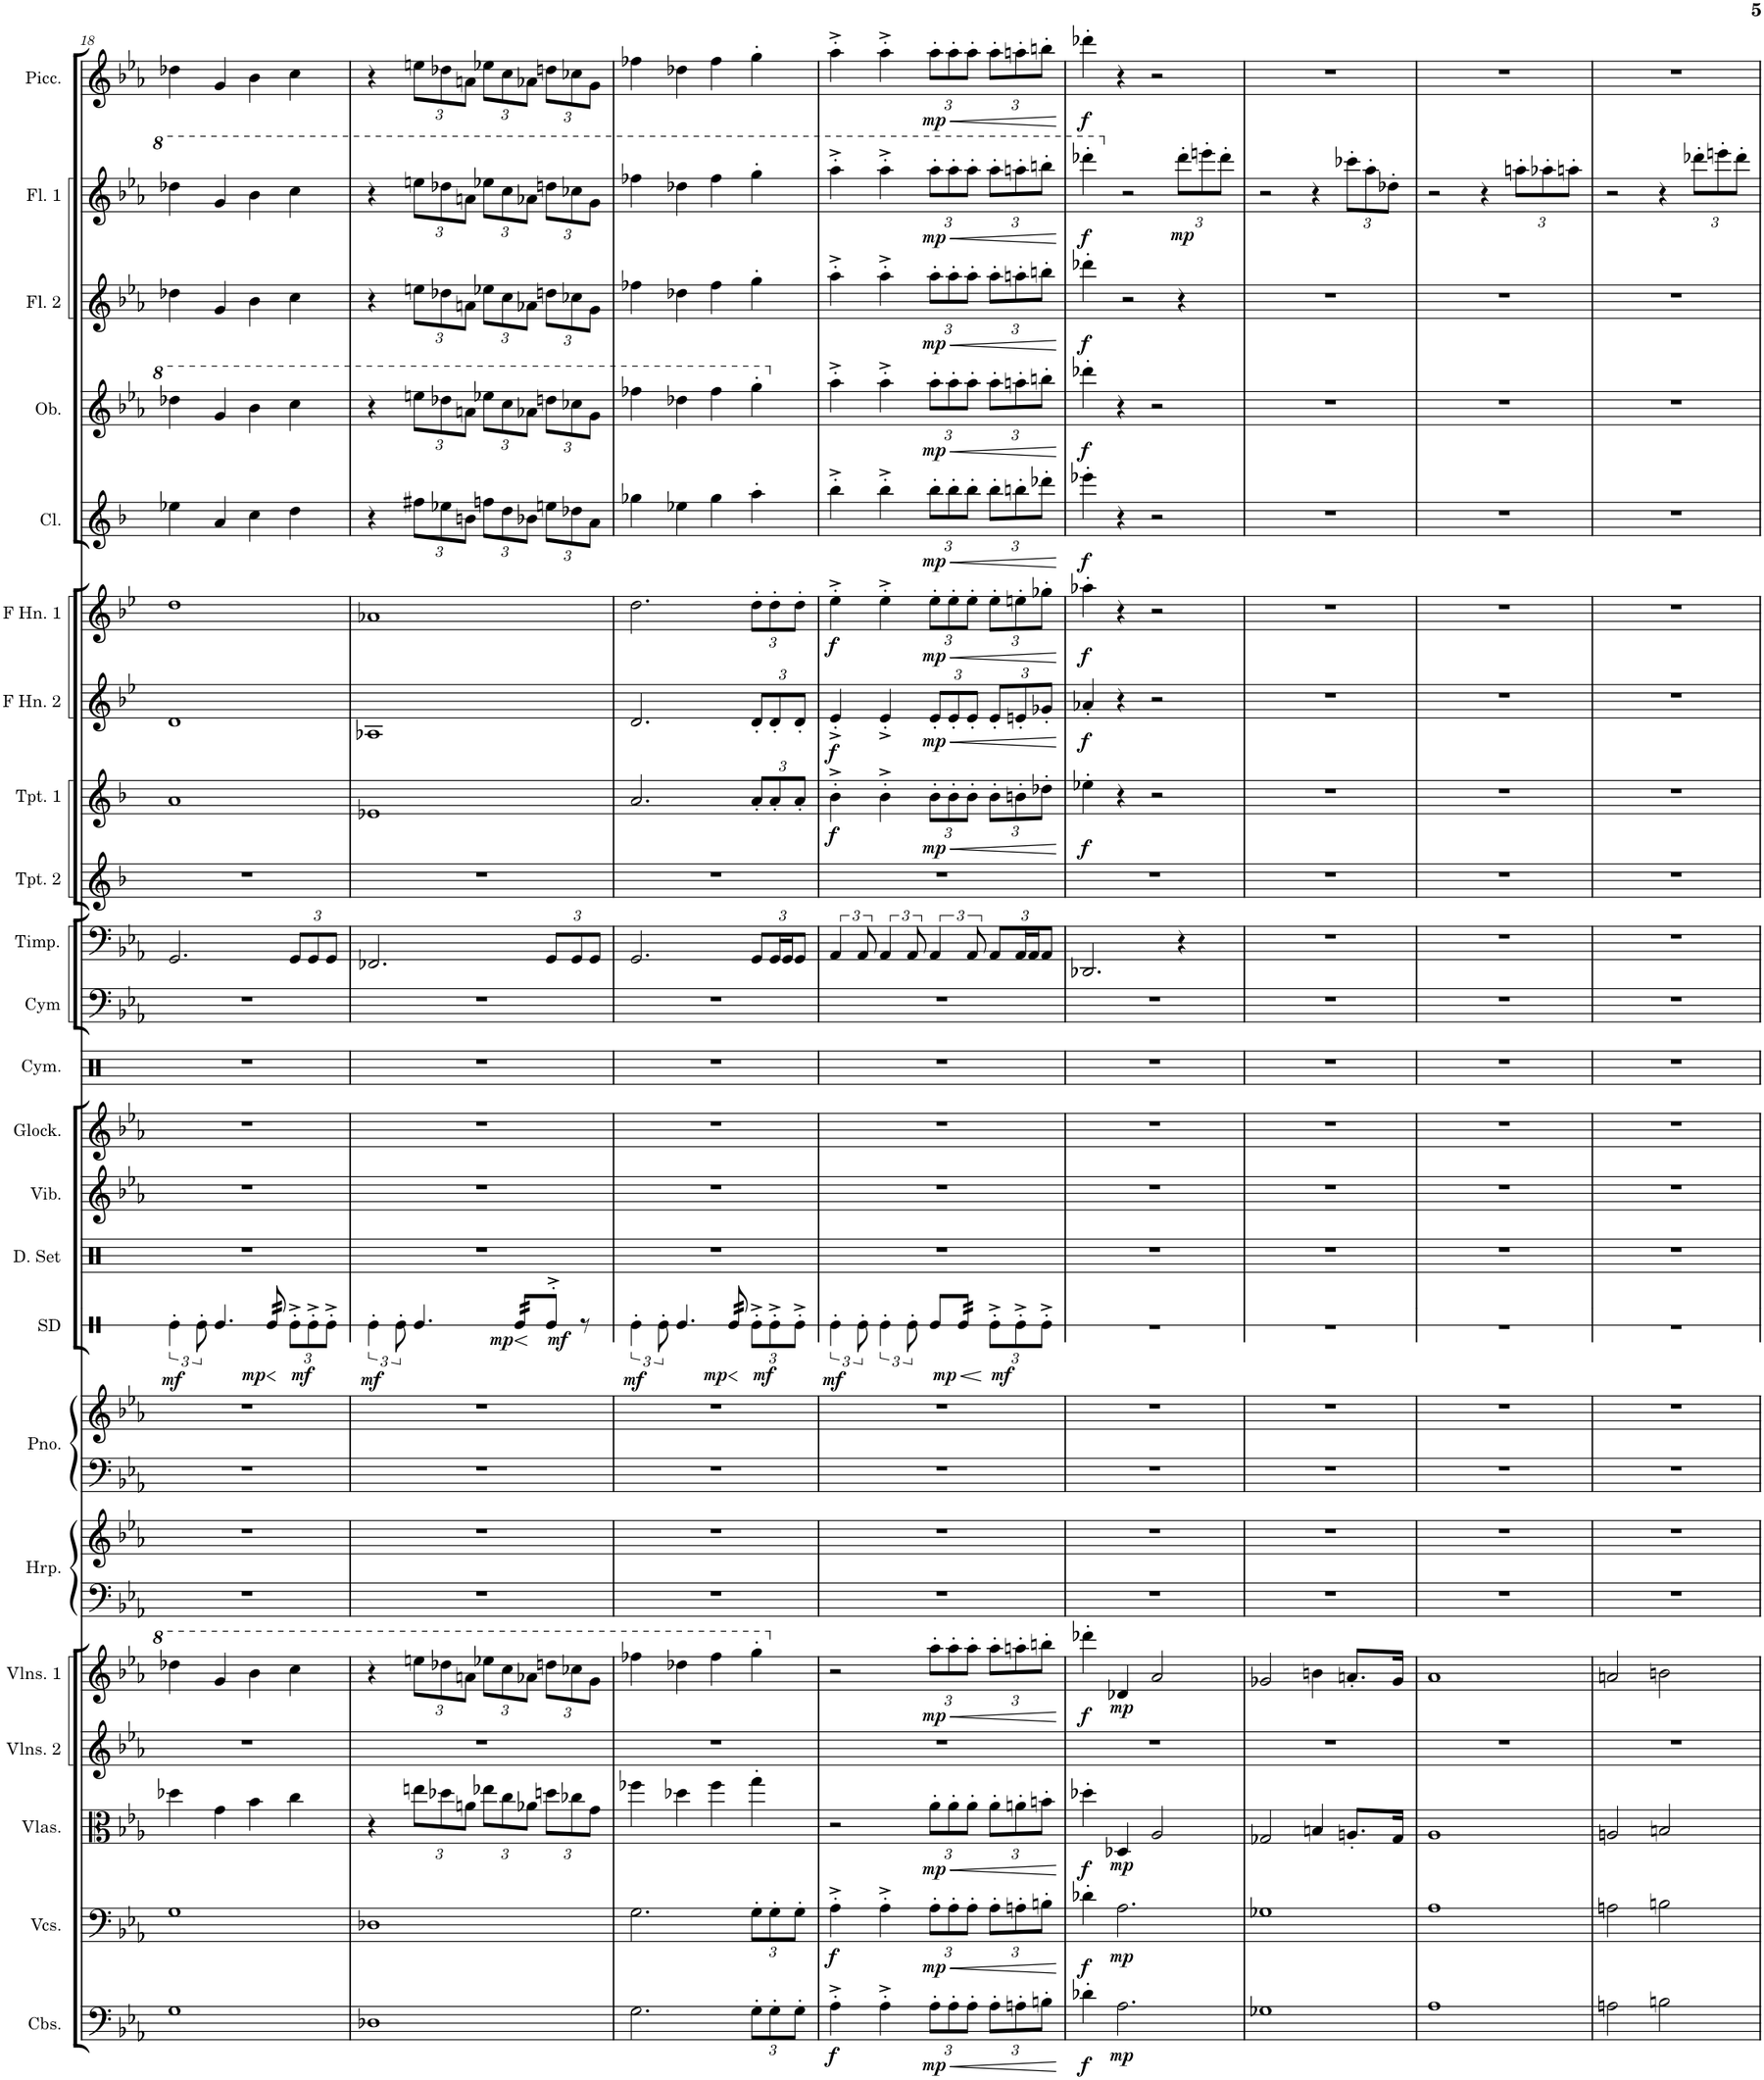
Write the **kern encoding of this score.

**kern	**dynam	**kern	**dynam	**kern	**dynam	**kern	**kern	**dynam	**kern	**kern	**kern	**kern	**kern	**dynam	**kern	**kern	**kern	**kern	**kern	**kern	**kern	**kern	**dynam	**kern	**dynam	**kern	**dynam	**kern	**dynam	**kern	**dynam	**kern	**dynam	**kern	**dynam	**kern	**dynam
*part23	*part23	*part22	*part22	*part21	*part21	*part20	*part19	*part19	*part18	*part18	*part17	*part17	*part16	*part16	*part15	*part14	*part13	*part12	*part11	*part10	*part9	*part8	*part8	*part7	*part7	*part6	*part6	*part5	*part5	*part4	*part4	*part3	*part3	*part2	*part2	*part1	*part1
*staff25	*staff25	*staff24	*staff24	*staff23	*staff23	*staff22	*staff21	*staff21	*staff20	*staff19	*staff18	*staff17	*staff16	*staff16	*staff15	*staff14	*staff13	*staff12	*staff11	*staff10	*staff9	*staff8	*staff8	*staff7	*staff7	*staff6	*staff6	*staff5	*staff5	*staff4	*staff4	*staff3	*staff3	*staff2	*staff2	*staff1	*staff1
*I"Contrabasses	*	*I"Violoncellos	*	*I"Violas	*	*I"Violins 2	*I"Violins 1	*	*I"Harp	*	*I"Grand Piano	*	*I"Snare Drum	*	*I"Drumset	*I"Vibraphone	*I"Glockenspiel	*I"Cymbals	*I"Cymbals	*I"Timpani	*I"Trumpet 2	*I"Trumpet 1	*	*I"Horn in F 2	*	*I"Horn in F 1	*	*I"Clarinet	*	*I"Oboe	*	*I"Flute 2	*	*I"Flute 1	*	*I"Piccolo	*
*I'Cbs.	*	*I'Vcs.	*	*I'Vlas.	*	*I'Vlns. 2	*I'Vlns. 1	*	*I'Hrp.	*	*I'Pno.	*	*I'SD	*	*I'D. Set	*I'Vib.	*I'Glock.	*I'Cym.	*I'Cym	*I'Timp.	*I'Tpt. 2	*I'Tpt. 1	*	*	*	*	*	*I'Cl.	*	*I'Ob.	*	*I'Fl. 2	*	*I'Fl. 1	*	*I'Picc.	*
!!LO:PB:g=z
*clefF4	*	*clefF4	*	*clefC3	*	*clefG2	*clefG2	*	*clefF4	*clefG2	*clefF4	*clefG2	*clefX	*	*clefX	*clefG2	*clefG2	*clefX	*clefF4	*clefF4	*clefG2	*clefG2	*	*clefG2	*	*clefG2	*	*clefG2	*	*clefG2	*	*clefG2	*	*clefG2	*	*clefG2	*
*Trd7c12	*	*	*	*	*	*	*	*	*	*	*	*	*	*	*	*	*Trd-14c-24	*	*	*	*Trd1c2	*Trd1c2	*	*Trd4c7	*	*Trd4c7	*	*Trd1c2	*	*	*	*	*	*	*	*Trd-7c-12	*
*k[b-e-a-]	*	*k[b-e-a-]	*	*k[b-e-a-]	*	*k[b-e-a-]	*k[b-e-a-]	*	*k[b-e-a-]	*k[b-e-a-]	*k[b-e-a-]	*k[b-e-a-]	*k[]	*	*k[]	*k[b-e-a-]	*k[b-e-a-]	*k[]	*k[b-e-a-]	*k[b-e-a-]	*k[b-]	*k[b-]	*	*k[b-e-]	*	*k[b-e-]	*	*k[b-]	*	*k[b-e-a-]	*	*k[b-e-a-]	*	*k[b-e-a-]	*	*k[b-e-a-]	*
*M4/4	*	*M4/4	*	*M4/4	*	*M4/4	*M4/4	*	*M4/4	*M4/4	*M4/4	*M4/4	*M4/4	*	*M4/4	*M4/4	*M4/4	*M4/4	*M4/4	*M4/4	*M4/4	*M4/4	*	*M4/4	*	*M4/4	*	*M4/4	*	*M4/4	*	*M4/4	*	*M4/4	*	*M4/4	*
=18	=18	=18	=18	=18	=18	=18	=18	=18	=18	=18	=18	=18	=18	=18	=18	=18	=18	=18	=18	=18	=18	=18	=18	=18	=18	=18	=18	=18	=18	=18	=18	=18	=18	=18	=18	=18	=18
!	!	!	!	!	!	!	!	!	!	!	!	!	!	!LO:DY:b	!	!	!	!	!	!	!	!	!	!	!	!	!	!	!	!	!	!	!	!	!	!	!
1G	.	1G	.	4dd-X\	.	1r	4ddd-X\	.	1r	1r	1r	1r	6Re'\	mf	1r	1r	1r	1r	1r	2.GG/	1r	1a	.	1d	.	1dd	.	4ee-X\	.	4ddd-X\	.	4dd-X\	.	4ddd-X\	.	4dd-X\	.
.	.	.	.	.	.	.	.	.	.	.	.	.	12Re'\	.	.	.	.	.	.	.	.	.	.	.	.	.	.	.	.	.	.	.	.	.	.	.	.
.	.	.	.	4g\	.	.	4gg/	.	.	.	.	.	4.Re/	.	.	.	.	.	.	.	.	.	.	.	.	.	.	4a/	.	4gg/	.	4g/	.	4gg/	.	4g/	.
.	.	.	.	4b-\	.	.	4bb-\	.	.	.	.	.	.	.	.	.	.	.	.	.	.	.	.	.	.	.	.	4cc\	.	4bb-\	.	4b-\	.	4bb-\	.	4b-\	.
!	!	!	!	!	!	!	!	!	!	!	!	!	!	!LO:HP:b	!	!	!	!	!	!	!	!	!	!	!	!	!	!	!	!	!	!	!	!	!	!	!
!	!	!	!	!	!	!	!	!	!	!	!	!	!	!LO:DY:n=1:b	!	!	!	!	!	!	!	!	!	!	!	!	!	!	!	!	!	!	!	!	!	!	!
*	*	*	*	*	*	*	*	*	*	*	*	*	*tremolo	*	*	*	*	*	*	*	*	*	*	*	*	*	*	*	*	*	*	*	*	*	*	*	*
.	.	.	.	.	.	.	.	.	.	.	.	.	32Re/	< mp	.	.	.	.	.	.	.	.	.	.	.	.	.	.	.	.	.	.	.	.	.	.	.
.	.	.	.	.	.	.	.	.	.	.	.	.	32Re/	.	.	.	.	.	.	.	.	.	.	.	.	.	.	.	.	.	.	.	.	.	.	.	.
.	.	.	.	.	.	.	.	.	.	.	.	.	32Re/	.	.	.	.	.	.	.	.	.	.	.	.	.	.	.	.	.	.	.	.	.	.	.	.
.	.	.	.	.	.	.	.	.	.	.	.	.	32Re/	.	.	.	.	.	.	.	.	.	.	.	.	.	.	.	.	.	.	.	.	.	.	.	.
*	*	*	*	*	*	*	*	*	*	*	*	*	*Xtremolo	*	*	*	*	*	*	*	*	*	*	*	*	*	*	*	*	*	*	*	*	*	*	*	*
*	*	*	*	*	*	*	*	*	*	*	*	*	*Xbrackettup	*	*	*	*	*	*	*Xbrackettup	*	*	*	*	*	*	*	*	*	*	*	*	*	*	*	*	*
!	!	!	!	!	!	!	!	!	!	!	!	!	!	!LO:DY:n=2:b	!	!	!	!	!	!	!	!	!	!	!	!	!	!	!	!	!	!	!	!	!	!	!
.	.	.	.	4cc\	.	.	4ccc\	.	.	.	.	.	12Re'^\L	[ mf	.	.	.	.	.	12GG/L	.	.	.	.	.	.	.	4dd\	.	4ccc\	.	4cc\	.	4ccc\	.	4cc\	.
.	.	.	.	.	.	.	.	.	.	.	.	.	12Re'^\	.	.	.	.	.	.	12GG/	.	.	.	.	.	.	.	.	.	.	.	.	.	.	.	.	.
.	.	.	.	.	.	.	.	.	.	.	.	.	12Re'^\J	.	.	.	.	.	.	12GG/J	.	.	.	.	.	.	.	.	.	.	.	.	.	.	.	.	.
=19	=19	=19	=19	=19	=19	=19	=19	=19	=19	=19	=19	=19	=19	=19	=19	=19	=19	=19	=19	=19	=19	=19	=19	=19	=19	=19	=19	=19	=19	=19	=19	=19	=19	=19	=19	=19	=19
*	*	*	*	*	*	*	*	*	*	*	*	*	*brackettup	*	*	*	*	*	*	*	*	*	*	*	*	*	*	*	*	*	*	*	*	*	*	*	*
!	!	!	!	!	!	!	!	!	!	!	!	!	!	!LO:DY:b	!	!	!	!	!	!	!	!	!	!	!	!	!	!	!	!	!	!	!	!	!	!	!
1D-X	.	1D-X	.	4r	.	1r	4r	.	1r	1r	1r	1r	6Re'\	mf	1r	1r	1r	1r	1r	2.FF-X/	1r	1e-X	.	1A-X	.	1a-X	.	4r	.	4r	.	4r	.	4r	.	4r	.
.	.	.	.	.	.	.	.	.	.	.	.	.	12Re'\	.	.	.	.	.	.	.	.	.	.	.	.	.	.	.	.	.	.	.	.	.	.	.	.
*	*	*	*	*Xbrackettup	*	*	*Xbrackettup	*	*	*	*	*	*	*	*	*	*	*	*	*	*	*	*	*	*	*	*	*Xbrackettup	*	*Xbrackettup	*	*Xbrackettup	*	*Xbrackettup	*	*Xbrackettup	*
.	.	.	.	12een\L	.	.	12eeen\L	.	.	.	.	.	4.Re/	.	.	.	.	.	.	.	.	.	.	.	.	.	.	12ff#X\L	.	12eeen\L	.	12een\L	.	12eeen\L	.	12een\L	.
.	.	.	.	12dd-X\	.	.	12ddd-X\	.	.	.	.	.	.	.	.	.	.	.	.	.	.	.	.	.	.	.	.	12ee-X\	.	12ddd-X\	.	12dd-X\	.	12ddd-X\	.	12dd-X\	.
.	.	.	.	12an\J	.	.	12aan\J	.	.	.	.	.	.	.	.	.	.	.	.	.	.	.	.	.	.	.	.	12bn\J	.	12aan\J	.	12an\J	.	12aan\J	.	12an\J	.
.	.	.	.	12ee-X\L	.	.	12eee-X\L	.	.	.	.	.	.	.	.	.	.	.	.	.	.	.	.	.	.	.	.	12ffn\L	.	12eee-X\L	.	12ee-X\L	.	12eee-X\L	.	12ee-X\L	.
.	.	.	.	12cc\	.	.	12ccc\	.	.	.	.	.	.	.	.	.	.	.	.	.	.	.	.	.	.	.	.	12dd\	.	12ccc\	.	12cc\	.	12ccc\	.	12cc\	.
!	!	!	!	!	!	!	!	!	!	!	!	!	!	!LO:HP:b	!	!	!	!	!	!	!	!	!	!	!	!	!	!	!	!	!	!	!	!	!	!	!
!	!	!	!	!	!	!	!	!	!	!	!	!	!	!LO:DY:n=1:b	!	!	!	!	!	!	!	!	!	!	!	!	!	!	!	!	!	!	!	!	!	!	!
*	*	*	*	*	*	*	*	*	*	*	*	*	*tremolo	*	*	*	*	*	*	*	*	*	*	*	*	*	*	*	*	*	*	*	*	*	*	*	*
.	.	.	.	.	.	.	.	.	.	.	.	.	32Re/LLL	< mp	.	.	.	.	.	.	.	.	.	.	.	.	.	.	.	.	.	.	.	.	.	.	.
.	.	.	.	.	.	.	.	.	.	.	.	.	32Re/	.	.	.	.	.	.	.	.	.	.	.	.	.	.	.	.	.	.	.	.	.	.	.	.
.	.	.	.	12a-X\J	.	.	12aa-X\J	.	.	.	.	.	.	.	.	.	.	.	.	.	.	.	.	.	.	.	.	12b-X\J	.	12aa-X\J	.	12a-X\J	.	12aa-X\J	.	12a-X\J	.
.	.	.	.	.	.	.	.	.	.	.	.	.	32Re/	.	.	.	.	.	.	.	.	.	.	.	.	.	.	.	.	.	.	.	.	.	.	.	.
.	.	.	.	.	.	.	.	.	.	.	.	.	32Re/	.	.	.	.	.	.	.	.	.	.	.	.	.	.	.	.	.	.	.	.	.	.	.	.
*	*	*	*	*	*	*	*	*	*	*	*	*	*Xtremolo	*	*	*	*	*	*	*	*	*	*	*	*	*	*	*	*	*	*	*	*	*	*	*	*
!	!	!	!	!	!	!	!	!	!	!	!	!	!	!LO:DY:n=2:b	!	!	!	!	!	!	!	!	!	!	!	!	!	!	!	!	!	!	!	!	!	!	!
.	.	.	.	12ddn\L	.	.	12dddn\L	.	.	.	.	.	8Re'>^>/J	[ mf	.	.	.	.	.	12GG/L	.	.	.	.	.	.	.	12een\L	.	12dddn\L	.	12ddn\L	.	12dddn\L	.	12ddn\L	.
.	.	.	.	12cc-X\	.	.	12ccc-X\	.	.	.	.	.	.	.	.	.	.	.	.	12GG/	.	.	.	.	.	.	.	12dd-X\	.	12ccc-X\	.	12cc-X\	.	12ccc-X\	.	12cc-X\	.
.	.	.	.	.	.	.	.	.	.	.	.	.	8r	.	.	.	.	.	.	.	.	.	.	.	.	.	.	.	.	.	.	.	.	.	.	.	.
.	.	.	.	12g\J	.	.	12gg\J	.	.	.	.	.	.	.	.	.	.	.	.	12GG/J	.	.	.	.	.	.	.	12a\J	.	12gg\J	.	12g\J	.	12gg\J	.	12g\J	.
=20	=20	=20	=20	=20	=20	=20	=20	=20	=20	=20	=20	=20	=20	=20	=20	=20	=20	=20	=20	=20	=20	=20	=20	=20	=20	=20	=20	=20	=20	=20	=20	=20	=20	=20	=20	=20	=20
!	!	!	!	!	!	!	!	!	!	!	!	!	!	!LO:DY:b	!	!	!	!	!	!	!	!	!	!	!	!	!	!	!	!	!	!	!	!	!	!	!
2.G\	.	2.G\	.	4ff-X\	.	1r	4fff-X\	.	1r	1r	1r	1r	6Re'\	mf	1r	1r	1r	1r	1r	2.GG/	1r	2.a/	.	2.d/	.	2.dd\	.	4gg-X\	.	4fff-X\	.	4ff-X\	.	4fff-X\	.	4ff-X\	.
.	.	.	.	.	.	.	.	.	.	.	.	.	12Re'\	.	.	.	.	.	.	.	.	.	.	.	.	.	.	.	.	.	.	.	.	.	.	.	.
.	.	.	.	4dd-X\	.	.	4ddd-X\	.	.	.	.	.	4.Re/	.	.	.	.	.	.	.	.	.	.	.	.	.	.	4ee-X\	.	4ddd-X\	.	4dd-X\	.	4ddd-X\	.	4dd-X\	.
.	.	.	.	4ff-\	.	.	4fff-\	.	.	.	.	.	.	.	.	.	.	.	.	.	.	.	.	.	.	.	.	4gg-\	.	4fff-\	.	4ff-\	.	4fff-\	.	4ff-\	.
!	!	!	!	!	!	!	!	!	!	!	!	!	!	!LO:HP:b	!	!	!	!	!	!	!	!	!	!	!	!	!	!	!	!	!	!	!	!	!	!	!
!	!	!	!	!	!	!	!	!	!	!	!	!	!	!LO:DY:n=1:b	!	!	!	!	!	!	!	!	!	!	!	!	!	!	!	!	!	!	!	!	!	!	!
*	*	*	*	*	*	*	*	*	*	*	*	*	*tremolo	*	*	*	*	*	*	*	*	*	*	*	*	*	*	*	*	*	*	*	*	*	*	*	*
.	.	.	.	.	.	.	.	.	.	.	.	.	32Re/	< mp	.	.	.	.	.	.	.	.	.	.	.	.	.	.	.	.	.	.	.	.	.	.	.
.	.	.	.	.	.	.	.	.	.	.	.	.	32Re/	.	.	.	.	.	.	.	.	.	.	.	.	.	.	.	.	.	.	.	.	.	.	.	.
.	.	.	.	.	.	.	.	.	.	.	.	.	32Re/	.	.	.	.	.	.	.	.	.	.	.	.	.	.	.	.	.	.	.	.	.	.	.	.
.	.	.	.	.	.	.	.	.	.	.	.	.	32Re/	.	.	.	.	.	.	.	.	.	.	.	.	.	.	.	.	.	.	.	.	.	.	.	.
*	*	*	*	*	*	*	*	*	*	*	*	*	*Xtremolo	*	*	*	*	*	*	*	*	*	*	*	*	*	*	*	*	*	*	*	*	*	*	*	*
*Xbrackettup	*	*Xbrackettup	*	*	*	*	*	*	*	*	*	*	*Xbrackettup	*	*	*	*	*	*	*	*	*Xbrackettup	*	*Xbrackettup	*	*Xbrackettup	*	*	*	*	*	*	*	*	*	*	*
!	!	!	!	!	!	!	!	!	!	!	!	!	!	!LO:DY:n=2:b	!	!	!	!	!	!	!	!	!	!	!	!	!	!	!	!	!	!	!	!	!	!	!
12G'\L	.	12G'\L	.	4gg'\	.	.	4ggg'\	.	.	.	.	.	12Re'^\L	[ mf	.	.	.	.	.	12GG/L	.	12a'/L	.	12d'/L	.	12dd'\L	.	4aa'\	.	4ggg'\	.	4gg'\	.	4ggg'\	.	4gg'\	.
12G'\	.	12G'\	.	.	.	.	.	.	.	.	.	.	12Re'^\	.	.	.	.	.	.	24GG/L	.	12a'/	.	12d'/	.	12dd'\	.	.	.	.	.	.	.	.	.	.	.
.	.	.	.	.	.	.	.	.	.	.	.	.	.	.	.	.	.	.	.	24GG/J	.	.	.	.	.	.	.	.	.	.	.	.	.	.	.	.	.
12G'\J	.	12G'\J	.	.	.	.	.	.	.	.	.	.	12Re'^\J	.	.	.	.	.	.	12GG/J	.	12a'/J	.	12d'/J	.	12dd'\J	.	.	.	.	.	.	.	.	.	.	.
=21	=21	=21	=21	=21	=21	=21	=21	=21	=21	=21	=21	=21	=21	=21	=21	=21	=21	=21	=21	=21	=21	=21	=21	=21	=21	=21	=21	=21	=21	=21	=21	=21	=21	=21	=21	=21	=21
*	*	*	*	*	*	*	*	*	*	*	*	*	*brackettup	*	*	*	*	*	*	*brackettup	*	*	*	*	*	*	*	*	*	*	*	*	*	*	*	*	*
!	!LO:DY:b	!	!LO:DY:b	!	!	!	!	!	!	!	!	!	!	!LO:DY:b	!	!	!	!	!	!	!	!	!LO:DY:b	!	!LO:DY:b	!	!LO:DY:b	!	!	!	!	!	!	!	!	!	!
4A-'^\	f	4A-'^\	f	2r	.	1r	2r	.	1r	1r	1r	1r	6Re'\	mf	1r	1r	1r	1r	1r	6AA-/	1r	4b-'^\	f	4e-'^/	f	4ee-'^\	f	4bb-'^\	.	4aa-'^\	.	4aa-'^\	.	4aaa-'^\	.	4aa-'^\	.
.	.	.	.	.	.	.	.	.	.	.	.	.	12Re'\	.	.	.	.	.	.	12AA-/	.	.	.	.	.	.	.	.	.	.	.	.	.	.	.	.	.
4A-'^\	.	4A-'^\	.	.	.	.	.	.	.	.	.	.	6Re'\	.	.	.	.	.	.	6AA-/	.	4b-'^\	.	4e-'^/	.	4ee-'^\	.	4bb-'^\	.	4aa-'^\	.	4aa-'^\	.	4aaa-'^\	.	4aa-'^\	.
.	.	.	.	.	.	.	.	.	.	.	.	.	12Re'\	.	.	.	.	.	.	12AA-/	.	.	.	.	.	.	.	.	.	.	.	.	.	.	.	.	.
!	!LO:HP:b	!	!LO:HP:b	!	!LO:HP:b	!	!	!LO:HP:b	!	!	!	!	!	!	!	!	!	!	!	!	!	!	!LO:HP:b	!	!LO:HP:b	!	!LO:HP:b	!	!LO:HP:b	!	!LO:HP:b	!	!LO:HP:b	!	!LO:HP:b	!	!LO:HP:b
!	!LO:DY:n=1:b	!	!LO:DY:n=1:b	!	!LO:DY:n=1:b	!	!	!LO:DY:n=1:b	!	!	!	!	!	!	!	!	!	!	!	!	!	!	!LO:DY:n=1:b	!	!LO:DY:n=1:b	!	!LO:DY:n=1:b	!	!LO:DY:n=1:b	!	!LO:DY:n=1:b	!	!LO:DY:n=1:b	!	!LO:DY:n=1:b	!	!LO:DY:n=1:b
12A-'\L	< mp	12A-'\L	< mp	12a-'\L	< mp	.	12aa-'\L	< mp	.	.	.	.	8Re/L	.	.	.	.	.	.	6AA-/	.	12b-'\L	< mp	12e-'/L	< mp	12ee-'\L	< mp	12bb-'\L	< mp	12aa-'\L	< mp	12aa-'\L	< mp	12aaa-'\L	< mp	12aa-'\L	< mp
12A-'\	.	12A-'\	.	12a-'\	.	.	12aa-'\	.	.	.	.	.	.	.	.	.	.	.	.	.	.	12b-'\	.	12e-'/	.	12ee-'\	.	12bb-'\	.	12aa-'\	.	12aa-'\	.	12aaa-'\	.	12aa-'\	.
!	!	!	!	!	!	!	!	!	!	!	!	!	!	!LO:HP:b	!	!	!	!	!	!	!	!	!	!	!	!	!	!	!	!	!	!	!	!	!	!	!
!	!	!	!	!	!	!	!	!	!	!	!	!	!	!LO:DY:n=1:b	!	!	!	!	!	!	!	!	!	!	!	!	!	!	!	!	!	!	!	!	!	!	!
*	*	*	*	*	*	*	*	*	*	*	*	*	*tremolo	*	*	*	*	*	*	*	*	*	*	*	*	*	*	*	*	*	*	*	*	*	*	*	*
.	.	.	.	.	.	.	.	.	.	.	.	.	32Re/	< mp	.	.	.	.	.	.	.	.	.	.	.	.	.	.	.	.	.	.	.	.	.	.	.
.	.	.	.	.	.	.	.	.	.	.	.	.	32Re/	.	.	.	.	.	.	.	.	.	.	.	.	.	.	.	.	.	.	.	.	.	.	.	.
12A-'\J	.	12A-'\J	.	12a-'\J	.	.	12aa-'\J	.	.	.	.	.	.	.	.	.	.	.	.	12AA-/	.	12b-'\J	.	12e-'/J	.	12ee-'\J	.	12bb-'\J	.	12aa-'\J	.	12aa-'\J	.	12aaa-'\J	.	12aa-'\J	.
.	.	.	.	.	.	.	.	.	.	.	.	.	32Re/	.	.	.	.	.	.	.	.	.	.	.	.	.	.	.	.	.	.	.	.	.	.	.	.
.	.	.	.	.	.	.	.	.	.	.	.	.	32Re/JJJ	.	.	.	.	.	.	.	.	.	.	.	.	.	.	.	.	.	.	.	.	.	.	.	.
*	*	*	*	*	*	*	*	*	*	*	*	*	*Xtremolo	*	*	*	*	*	*	*	*	*	*	*	*	*	*	*	*	*	*	*	*	*	*	*	*
*	*	*	*	*	*	*	*	*	*	*	*	*	*Xbrackettup	*	*	*	*	*	*	*Xbrackettup	*	*	*	*	*	*	*	*	*	*	*	*	*	*	*	*	*
!	!	!	!	!	!	!	!	!	!	!	!	!	!	!LO:DY:n=2:b	!	!	!	!	!	!	!	!	!	!	!	!	!	!	!	!	!	!	!	!	!	!	!
12A-'\L	.	12A-'\L	.	12a-'\L	.	.	12aa-'\L	.	.	.	.	.	12Re'^\L	[ mf	.	.	.	.	.	12AA-/L	.	12b-'\L	.	12e-'/L	.	12ee-'\L	.	12bb-'\L	.	12aa-'\L	.	12aa-'\L	.	12aaa-'\L	.	12aa-'\L	.
12An'\	.	12An'\	.	12an'\	.	.	12aan'\	.	.	.	.	.	12Re'^\	.	.	.	.	.	.	24AA-/L	.	12bn'\	.	12en'/	.	12een'\	.	12bbn'\	.	12aan'\	.	12aan'\	.	12aaan'\	.	12aan'\	.
.	.	.	.	.	.	.	.	.	.	.	.	.	.	.	.	.	.	.	.	24AA-/J	.	.	.	.	.	.	.	.	.	.	.	.	.	.	.	.	.
12Bn'\J	.	12Bn'\J	.	12bn'\J	.	.	12bbn'\J	.	.	.	.	.	12Re'^\J	.	.	.	.	.	.	12AA-/J	.	12dd-X'\J	.	12g-X'/J	.	12gg-X'\J	.	12ddd-X'\J	.	12bbn'\J	.	12bbn'\J	.	12bbbn'\J	.	12bbn'\J	.
.	[	.	[	.	[	.	.	[	.	.	.	.	.	.	.	.	.	.	.	.	.	.	[	.	[	.	[	.	[	.	[	.	[	.	[	.	[
=22	=22	=22	=22	=22	=22	=22	=22	=22	=22	=22	=22	=22	=22	=22	=22	=22	=22	=22	=22	=22	=22	=22	=22	=22	=22	=22	=22	=22	=22	=22	=22	=22	=22	=22	=22	=22	=22
!	!LO:DY:b	!	!LO:DY:b	!	!LO:DY:b	!	!	!LO:DY:b	!	!	!	!	!	!	!	!	!	!	!	!	!	!	!LO:DY:b	!	!LO:DY:b	!	!LO:DY:b	!	!LO:DY:b	!	!LO:DY:b	!	!LO:DY:b	!	!LO:DY:b	!	!LO:DY:b
4d-X'\	f	4d-X'\	f	4dd-X'\	f	1r	4ddd-X'\	f	1r	1r	1r	1r	1r	.	1r	1r	1r	1r	1r	2.DD-X/	1r	4ee-X'\	f	4a-X'/	f	4aa-X'\	f	4eee-X'\	f	4ddd-X'\	f	4ddd-X'\	f	4dddd-X'\	f	4ddd-X'\	f
!	!LO:DY:b	!	!LO:DY:b	!	!LO:DY:b	!	!	!LO:DY:b	!	!	!	!	!	!	!	!	!	!	!	!	!	!	!	!	!	!	!	!	!	!	!	!	!	!	!	!	!
2.A-\	mp	2.A-\	mp	4D-X/	mp	.	4d-X/	mp	.	.	.	.	.	.	.	.	.	.	.	.	.	4r	.	4r	.	4r	.	4r	.	4r	.	2r	.	2r	.	4r	.
.	.	.	.	2A-/	.	.	2a-/	.	.	.	.	.	.	.	.	.	.	.	.	.	.	2r	.	2r	.	2r	.	2r	.	2r	.	.	.	.	.	2r	.
!	!	!	!	!	!	!	!	!	!	!	!	!	!	!	!	!	!	!	!	!	!	!	!	!	!	!	!	!	!	!	!	!	!	!	!LO:DY:b	!	!
.	.	.	.	.	.	.	.	.	.	.	.	.	.	.	.	.	.	.	.	4r	.	.	.	.	.	.	.	.	.	.	.	4r	.	12ddd-'\L	mp	.	.
.	.	.	.	.	.	.	.	.	.	.	.	.	.	.	.	.	.	.	.	.	.	.	.	.	.	.	.	.	.	.	.	.	.	12eeen'\	.	.	.
.	.	.	.	.	.	.	.	.	.	.	.	.	.	.	.	.	.	.	.	.	.	.	.	.	.	.	.	.	.	.	.	.	.	12ddd-'\J	.	.	.
=23	=23	=23	=23	=23	=23	=23	=23	=23	=23	=23	=23	=23	=23	=23	=23	=23	=23	=23	=23	=23	=23	=23	=23	=23	=23	=23	=23	=23	=23	=23	=23	=23	=23	=23	=23	=23	=23
1G-X	.	1G-X	.	2G-X/	.	1r	2g-X/	.	1r	1r	1r	1r	1r	.	1r	1r	1r	1r	1r	1r	1r	1r	.	1r	.	1r	.	1r	.	1r	.	1r	.	2r	.	1r	.
.	.	.	.	4Bn/	.	.	4bn\	.	.	.	.	.	.	.	.	.	.	.	.	.	.	.	.	.	.	.	.	.	.	.	.	.	.	4r	.	.	.
.	.	.	.	8.An'/L	.	.	8.an'/L	.	.	.	.	.	.	.	.	.	.	.	.	.	.	.	.	.	.	.	.	.	.	.	.	.	.	12ccc-X'\L	.	.	.
.	.	.	.	.	.	.	.	.	.	.	.	.	.	.	.	.	.	.	.	.	.	.	.	.	.	.	.	.	.	.	.	.	.	12aa-'\	.	.	.
.	.	.	.	.	.	.	.	.	.	.	.	.	.	.	.	.	.	.	.	.	.	.	.	.	.	.	.	.	.	.	.	.	.	12dd-X'\J	.	.	.
.	.	.	.	16G-/Jk	.	.	16g-/Jk	.	.	.	.	.	.	.	.	.	.	.	.	.	.	.	.	.	.	.	.	.	.	.	.	.	.	.	.	.	.
=24	=24	=24	=24	=24	=24	=24	=24	=24	=24	=24	=24	=24	=24	=24	=24	=24	=24	=24	=24	=24	=24	=24	=24	=24	=24	=24	=24	=24	=24	=24	=24	=24	=24	=24	=24	=24	=24
1A-	.	1A-	.	1A-	.	1r	1a-	.	1r	1r	1r	1r	1r	.	1r	1r	1r	1r	1r	1r	1r	1r	.	1r	.	1r	.	1r	.	1r	.	1r	.	2r	.	1r	.
.	.	.	.	.	.	.	.	.	.	.	.	.	.	.	.	.	.	.	.	.	.	.	.	.	.	.	.	.	.	.	.	.	.	4r	.	.	.
.	.	.	.	.	.	.	.	.	.	.	.	.	.	.	.	.	.	.	.	.	.	.	.	.	.	.	.	.	.	.	.	.	.	12aan'\L	.	.	.
.	.	.	.	.	.	.	.	.	.	.	.	.	.	.	.	.	.	.	.	.	.	.	.	.	.	.	.	.	.	.	.	.	.	12aa-X'\	.	.	.
.	.	.	.	.	.	.	.	.	.	.	.	.	.	.	.	.	.	.	.	.	.	.	.	.	.	.	.	.	.	.	.	.	.	12aan'\J	.	.	.
=25	=25	=25	=25	=25	=25	=25	=25	=25	=25	=25	=25	=25	=25	=25	=25	=25	=25	=25	=25	=25	=25	=25	=25	=25	=25	=25	=25	=25	=25	=25	=25	=25	=25	=25	=25	=25	=25
2An\	.	2An\	.	2An/	.	1r	2an/	.	1r	1r	1r	1r	1r	.	1r	1r	1r	1r	1r	1r	1r	1r	.	1r	.	1r	.	1r	.	1r	.	1r	.	2r	.	1r	.
2Bn\	.	2Bn\	.	2Bn/	.	.	2bn\	.	.	.	.	.	.	.	.	.	.	.	.	.	.	.	.	.	.	.	.	.	.	.	.	.	.	4r	.	.	.
.	.	.	.	.	.	.	.	.	.	.	.	.	.	.	.	.	.	.	.	.	.	.	.	.	.	.	.	.	.	.	.	.	.	12ddd-X'\L	.	.	.
.	.	.	.	.	.	.	.	.	.	.	.	.	.	.	.	.	.	.	.	.	.	.	.	.	.	.	.	.	.	.	.	.	.	12eeen'\	.	.	.
.	.	.	.	.	.	.	.	.	.	.	.	.	.	.	.	.	.	.	.	.	.	.	.	.	.	.	.	.	.	.	.	.	.	12ddd-'\J	.	.	.
=	=	=	=	=	=	=	=	=	=	=	=	=	=	=	=	=	=	=	=	=	=	=	=	=	=	=	=	=	=	=	=	=	=	=	=	=	=
*-	*-	*-	*-	*-	*-	*-	*-	*-	*-	*-	*-	*-	*-	*-	*-	*-	*-	*-	*-	*-	*-	*-	*-	*-	*-	*-	*-	*-	*-	*-	*-	*-	*-	*-	*-	*-	*-
